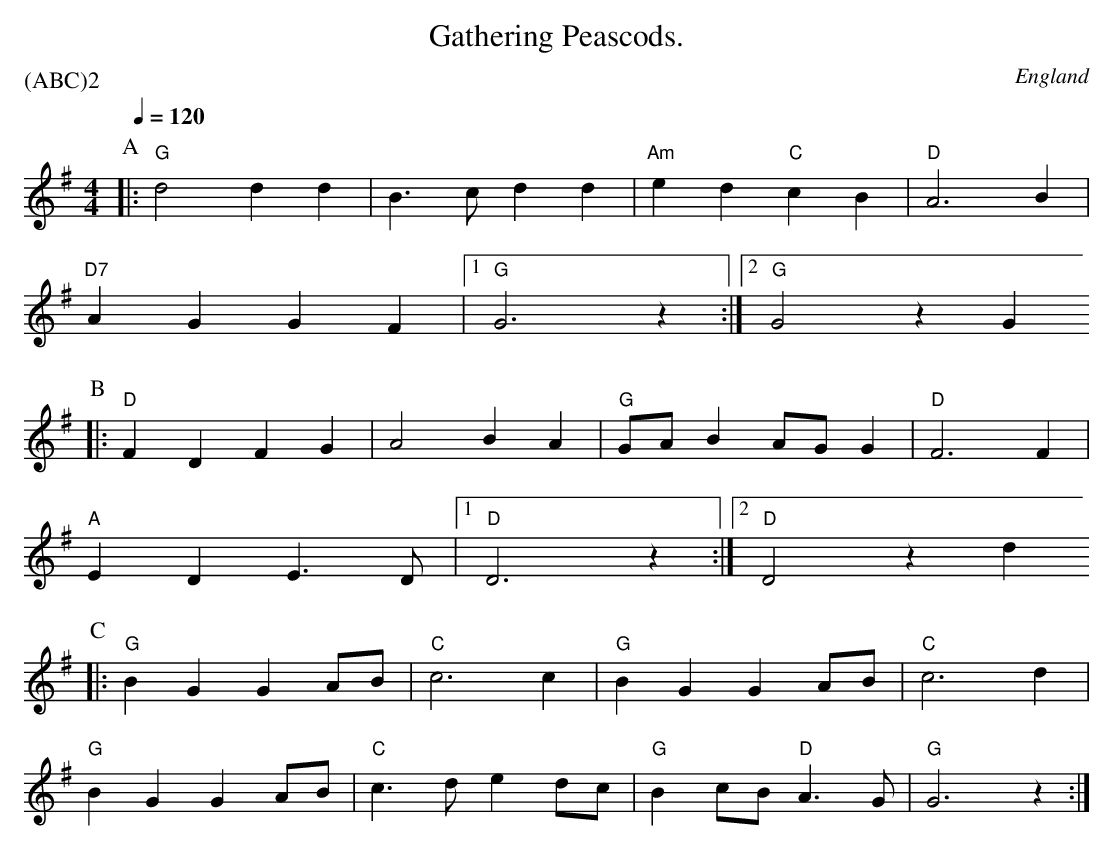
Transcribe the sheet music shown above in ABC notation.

X:1
T:Gathering Peascods.
P:(ABC)2
M:4/4
L:1/8
Q:1/4=120
O:England
K:G
P:A
|: "G" d4 d2 d2 | B3 c d2 d2 | "Am" e2 d2 "C" c2 B2| "D" A6 B2 |
 "D7" A2 G2 G2 F2 |1 "G" G6 z2  :|2 "G" G4  z2 G2
P:B
|: "D" F2 D2 F2 G2 | A4 B2 A2 |"G"  GA B2 AG G2 | "D"  F6 F2 |
"A" E2 D2 E3 D |1 "D" D6 z2 :|2 "D" D4 z2 d2
P:C
|: "G" B2 G2 G2 AB | "C" c6 c2  | "G"  B2 G2 G2 AB  | "C"  c6 d2  |
"G" B2 G2 G2 AB | "C" c3 d e2 dc | "G" B2 cB "D" A3 G | "G" G6 z2 :|
